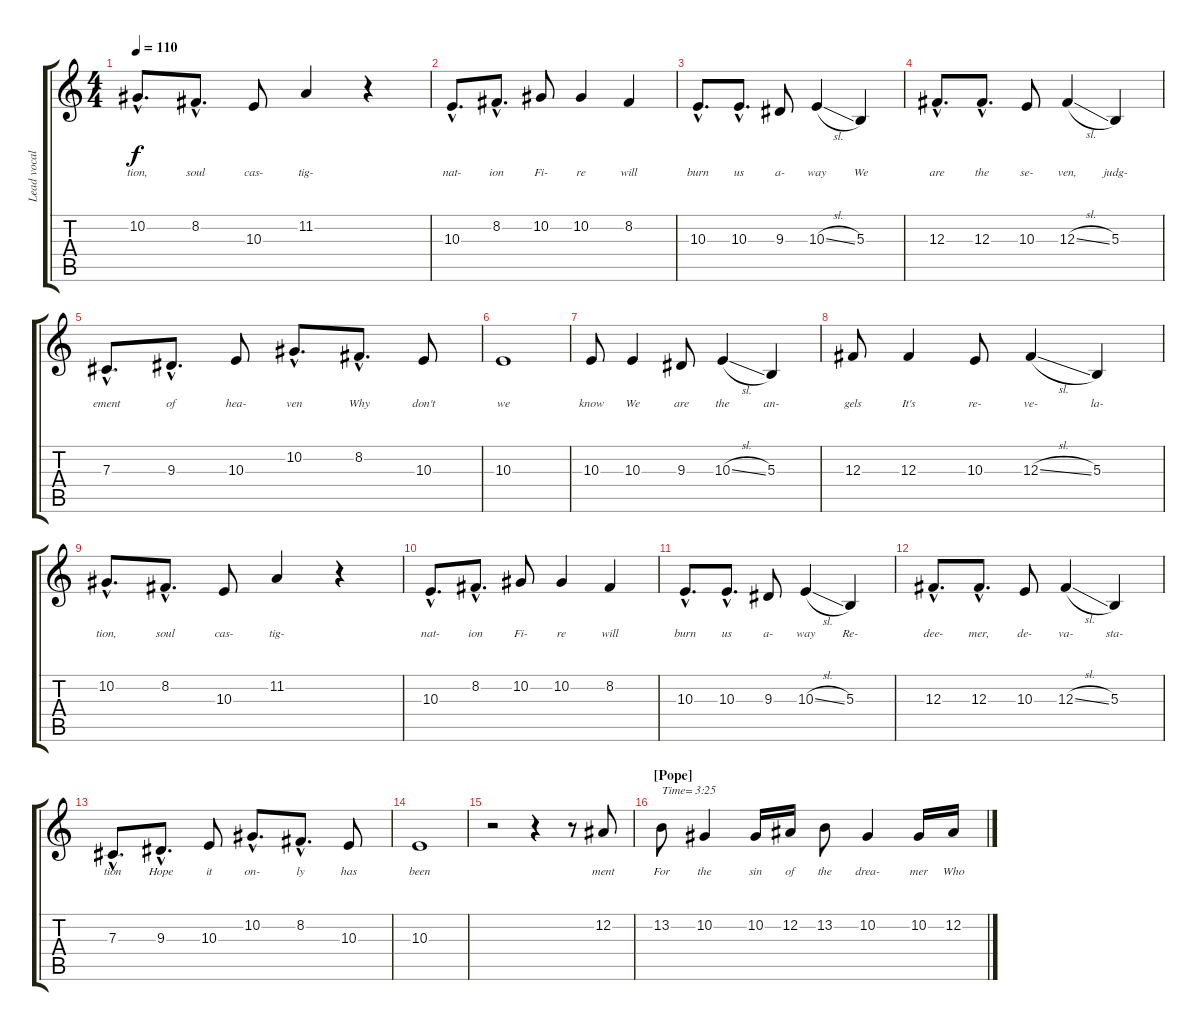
\track ("Lead vocals" "Lead vocal") {instrument trumpet}
\staff {score tabs}
\tuning (Eb4 Bb3 Gb3 Db3 Ab2 Eb2) {hide}
\ts (4 4)
\tempo 110
\clef g2
\ks c
10.2{hac}.8{d lyrics (0 "tion,") lyrics (1 "") lyrics (2 "") lyrics (3 "") lyrics (4 "") dy f} 8.2{hac}.8{d lyrics (0 "soul") lyrics (1 "") lyrics (2 "") lyrics (3 "") lyrics (4 "")} 10.3.8{lyrics (0 "cas-") lyrics (1 "") lyrics (2 "") lyrics (3 "") lyrics (4 "")} 11.2.4{lyrics (0 "tig-") lyrics (1 "") lyrics (2 "") lyrics (3 "") lyrics (4 "")} r.4 |
10.3{hac}.8{d lyrics (0 "nat-") lyrics (1 "") lyrics (2 "") lyrics (3 "") lyrics (4 "")} 8.2{hac}.8{d lyrics (0 "ion") lyrics (1 "") lyrics (2 "") lyrics (3 "") lyrics (4 "")} 10.2.8{lyrics (0 "Fi-") lyrics (1 "") lyrics (2 "") lyrics (3 "") lyrics (4 "")} 10.2.4{lyrics (0 "re") lyrics (1 "") lyrics (2 "") lyrics (3 "") lyrics (4 "")} 8.2.4{lyrics (0 "will") lyrics (1 "") lyrics (2 "") lyrics (3 "") lyrics (4 "")} |
10.3{hac}.8{d lyrics (0 "burn") lyrics (1 "") lyrics (2 "") lyrics (3 "") lyrics (4 "")} 10.3{hac}.8{d lyrics (0 "us") lyrics (1 "") lyrics (2 "") lyrics (3 "") lyrics (4 "")} 9.3.8{lyrics (0 "a-") lyrics (1 "") lyrics (2 "") lyrics (3 "") lyrics (4 "")} 10.3{sl}.4{lyrics (0 "way") lyrics (1 "") lyrics (2 "") lyrics (3 "") lyrics (4 "")} 5.3.4{lyrics (0 "We") lyrics (1 "") lyrics (2 "") lyrics (3 "") lyrics (4 "")} |
12.3{hac}.8{d lyrics (0 "are") lyrics (1 "") lyrics (2 "") lyrics (3 "") lyrics (4 "")} 12.3{hac}.8{d lyrics (0 "the") lyrics (1 "") lyrics (2 "") lyrics (3 "") lyrics (4 "")} 10.3.8{lyrics (0 "se-") lyrics (1 "") lyrics (2 "") lyrics (3 "") lyrics (4 "")} 12.3{sl}.4{lyrics (0 "ven,") lyrics (1 "") lyrics (2 "") lyrics (3 "") lyrics (4 "")} 5.3.4{lyrics (0 "judg-") lyrics (1 "") lyrics (2 "") lyrics (3 "") lyrics (4 "")} |
7.3{hac}.8{d lyrics (0 "ement") lyrics (1 "") lyrics (2 "") lyrics (3 "") lyrics (4 "")} 9.3{hac}.8{d lyrics (0 "of") lyrics (1 "") lyrics (2 "") lyrics (3 "") lyrics (4 "")} 10.3.8{lyrics (0 "hea-") lyrics (1 "") lyrics (2 "") lyrics (3 "") lyrics (4 "")} 10.2{hac}.8{d lyrics (0 "ven") lyrics (1 "") lyrics (2 "") lyrics (3 "") lyrics (4 "")} 8.2{hac}.8{d lyrics (0 "Why") lyrics (1 "") lyrics (2 "") lyrics (3 "") lyrics (4 "")} 10.3.8{lyrics (0 "don't") lyrics (1 "") lyrics (2 "") lyrics (3 "") lyrics (4 "")} |
10.3.1{lyrics (0 "we") lyrics (1 "") lyrics (2 "") lyrics (3 "") lyrics (4 "")} |
10.3.8{lyrics (0 "know") lyrics (1 "") lyrics (2 "") lyrics (3 "") lyrics (4 "")} 10.3.4{lyrics (0 "We") lyrics (1 "") lyrics (2 "") lyrics (3 "") lyrics (4 "")} 9.3.8{lyrics (0 "are") lyrics (1 "") lyrics (2 "") lyrics (3 "") lyrics (4 "")} 10.3{sl}.4{lyrics (0 "the") lyrics (1 "") lyrics (2 "") lyrics (3 "") lyrics (4 "")} 5.3.4{lyrics (0 "an-") lyrics (1 "") lyrics (2 "") lyrics (3 "") lyrics (4 "")} |
12.3.8{lyrics (0 "gels") lyrics (1 "") lyrics (2 "") lyrics (3 "") lyrics (4 "")} 12.3.4{lyrics (0 "It's") lyrics (1 "") lyrics (2 "") lyrics (3 "") lyrics (4 "")} 10.3.8{lyrics (0 "re-") lyrics (1 "") lyrics (2 "") lyrics (3 "") lyrics (4 "")} 12.3{sl}.4{lyrics (0 "ve-") lyrics (1 "") lyrics (2 "") lyrics (3 "") lyrics (4 "")} 5.3.4{lyrics (0 "la-") lyrics (1 "") lyrics (2 "") lyrics (3 "") lyrics (4 "")} |
10.2{hac}.8{d lyrics (0 "tion,") lyrics (1 "") lyrics (2 "") lyrics (3 "") lyrics (4 "")} 8.2{hac}.8{d lyrics (0 "soul") lyrics (1 "") lyrics (2 "") lyrics (3 "") lyrics (4 "")} 10.3.8{lyrics (0 "cas-") lyrics (1 "") lyrics (2 "") lyrics (3 "") lyrics (4 "")} 11.2.4{lyrics (0 "tig-") lyrics (1 "") lyrics (2 "") lyrics (3 "") lyrics (4 "")} r.4 |
10.3{hac}.8{d lyrics (0 "nat-") lyrics (1 "") lyrics (2 "") lyrics (3 "") lyrics (4 "")} 8.2{hac}.8{d lyrics (0 "ion") lyrics (1 "") lyrics (2 "") lyrics (3 "") lyrics (4 "")} 10.2.8{lyrics (0 "Fi-") lyrics (1 "") lyrics (2 "") lyrics (3 "") lyrics (4 "")} 10.2.4{lyrics (0 "re") lyrics (1 "") lyrics (2 "") lyrics (3 "") lyrics (4 "")} 8.2.4{lyrics (0 "will") lyrics (1 "") lyrics (2 "") lyrics (3 "") lyrics (4 "")} |
10.3{hac}.8{d lyrics (0 "burn") lyrics (1 "") lyrics (2 "") lyrics (3 "") lyrics (4 "")} 10.3{hac}.8{d lyrics (0 "us") lyrics (1 "") lyrics (2 "") lyrics (3 "") lyrics (4 "")} 9.3.8{lyrics (0 "a-") lyrics (1 "") lyrics (2 "") lyrics (3 "") lyrics (4 "")} 10.3{sl}.4{lyrics (0 "way") lyrics (1 "") lyrics (2 "") lyrics (3 "") lyrics (4 "")} 5.3.4{lyrics (0 "Re-") lyrics (1 "") lyrics (2 "") lyrics (3 "") lyrics (4 "")} |
12.3{hac}.8{d lyrics (0 "dee-") lyrics (1 "") lyrics (2 "") lyrics (3 "") lyrics (4 "")} 12.3{hac}.8{d lyrics (0 "mer,") lyrics (1 "") lyrics (2 "") lyrics (3 "") lyrics (4 "")} 10.3.8{lyrics (0 "de-") lyrics (1 "") lyrics (2 "") lyrics (3 "") lyrics (4 "")} 12.3{sl}.4{lyrics (0 "va-") lyrics (1 "") lyrics (2 "") lyrics (3 "") lyrics (4 "")} 5.3.4{lyrics (0 "sta-") lyrics (1 "") lyrics (2 "") lyrics (3 "") lyrics (4 "")} |
7.3{hac}.8{d lyrics (0 "tion") lyrics (1 "") lyrics (2 "") lyrics (3 "") lyrics (4 "")} 9.3{hac}.8{d lyrics (0 "Hope") lyrics (1 "") lyrics (2 "") lyrics (3 "") lyrics (4 "")} 10.3.8{lyrics (0 "it") lyrics (1 "") lyrics (2 "") lyrics (3 "") lyrics (4 "")} 10.2{hac}.8{d lyrics (0 "on-") lyrics (1 "") lyrics (2 "") lyrics (3 "") lyrics (4 "")} 8.2{hac}.8{d lyrics (0 "ly") lyrics (1 "") lyrics (2 "") lyrics (3 "") lyrics (4 "")} 10.3.8{lyrics (0 "has") lyrics (1 "") lyrics (2 "") lyrics (3 "") lyrics (4 "")} |
10.3.1{lyrics (0 "been") lyrics (1 "") lyrics (2 "") lyrics (3 "") lyrics (4 "")} |
r.2 r.4 r.8 12.2.8{lyrics (0 "ment") lyrics (1 "") lyrics (2 "") lyrics (3 "") lyrics (4 "")} |
\section ("" "[Pope]")
13.2.8{txt "Time= 3:25" lyrics (0 "For") lyrics (1 "") lyrics (2 "") lyrics (3 "") lyrics (4 "")} 10.2.4{lyrics (0 "the") lyrics (1 "") lyrics (2 "") lyrics (3 "") lyrics (4 "")} 10.2.16{lyrics (0 "sin") lyrics (1 "") lyrics (2 "") lyrics (3 "") lyrics (4 "")} 12.2.16{lyrics (0 "of") lyrics (1 "") lyrics (2 "") lyrics (3 "") lyrics (4 "")} 13.2.8{lyrics (0 "the") lyrics (1 "") lyrics (2 "") lyrics (3 "") lyrics (4 "")} 10.2.4{lyrics (0 "drea-") lyrics (1 "") lyrics (2 "") lyrics (3 "") lyrics (4 "")} 10.2.16{lyrics (0 "mer") lyrics (1 "") lyrics (2 "") lyrics (3 "") lyrics (4 "")} 12.2.16{lyrics (0 "Who") lyrics (1 "") lyrics (2 "") lyrics (3 "") lyrics (4 "")}
